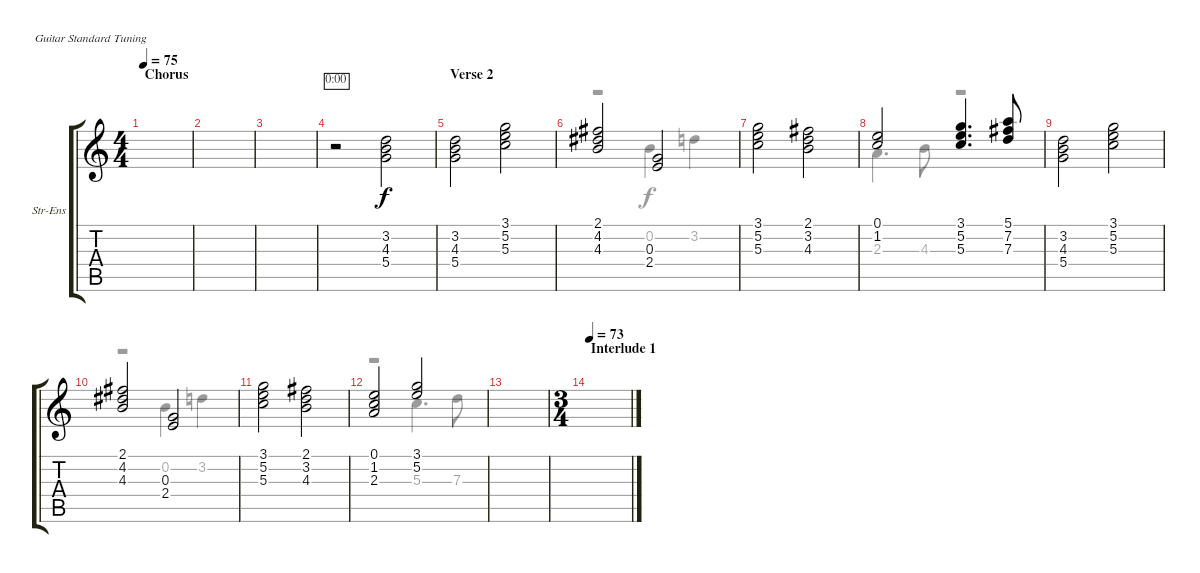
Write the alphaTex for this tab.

\defaultSystemsLayout 4
\bracketExtendMode groupsimilarinstruments
\firstSystemTrackNameOrientation horizontal
\otherSystemsTrackNameOrientation horizontal
\track ("String Ensemble" "Str-Ens") {instrument electricguitarclean}
\staff {score tabs}
\tuning (E4 B3 G3 D3 A2 E2)
\voice
\ts (4 4)
\section ("" "Chorus")
\tempo 75
\clef g2
\ks c
|
|
|
r.2{timer} (3.2 4.3 5.4).2 |
\section ("" "Verse 2")
(3.2 4.3 5.4).2 (5.3 5.2 3.1).2 |
(2.1 4.2 4.3).2 (2.4 0.3).2 |
(5.3 5.2 3.1).2 (2.1 3.2 4.3).2 |
(1.2 0.1).2 (3.1 5.2 5.3).4{d} (7.3 7.2 5.1).8 |
(3.2 4.3 5.4).2 (5.3 5.2 3.1).2 |
(2.1 4.2 4.3).2 (0.3 2.4).2 |
(5.3 5.2 3.1).2 (2.1 3.2 4.3).2 |
(2.3 1.2 0.1).2 (3.1 5.2).2 |
|
\ts (3 4)
\section ("" "Interlude 1")
\tempo 73
|
|
\voice
\clef g2
\ottava regular
\simile none
\ks c
|
|
|
|
|
r.2 0.2.4 3.2.4 |
|
2.3.4{d} 4.3.8 r.2 |
|
r.2 0.2.4 3.2.4 |
|
r.2 5.3.4{d} 7.3.8 |
|
|
|
